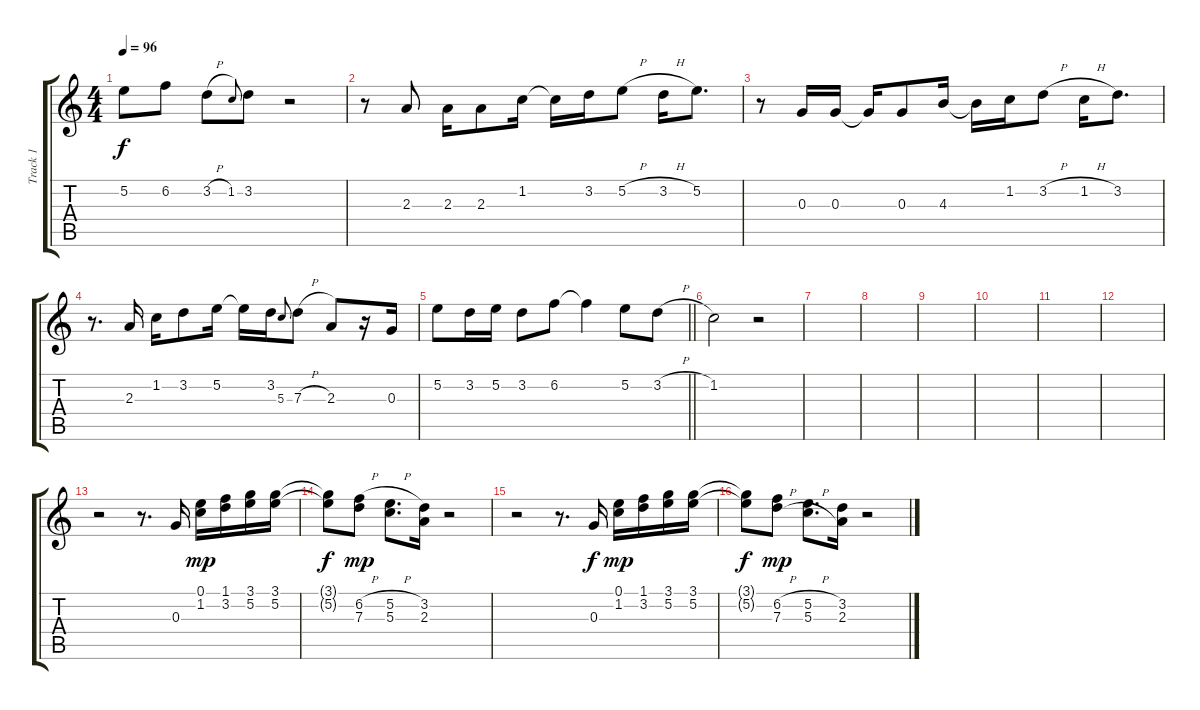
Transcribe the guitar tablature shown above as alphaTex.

\track ("Track 1" "Track 1") {instrument electricguitarjazz}
\staff {score tabs}
\tuning (E4 B3 G3 D3 A2 E2) {hide}
\ts (4 4)
\tempo 96
\clef g2
\ks c
5.2{t}.8{dy f} 6.2.8 3.2{h}.8 1.2.8{gr onbeat} 3.2.8 r.2 |
r.8 2.3.8 2.3.16 2.3.8 1.2.16 1.2{t}.16 3.2.16 5.2{h}.8 3.2{h}.16 5.2.8{d} |
r.8 0.3.16 0.3.16 0.3{t}.16 0.3.8 4.3.16 4.3{t}.16 1.2.16 3.2{h}.8 1.2{h}.16 3.2.8{d} |
r.8{d} 2.3.16 1.2.16 3.2.8 5.2.16 5.2{t}.16 3.2.16 5.3.8{gr onbeat} 7.3{h}.8 2.3.8 r.16 0.3.16 |
\barLineRight lightlight
5.2.8 3.2.16 5.2.16 3.2.8 6.2.8 6.2{t}.4 5.2.8 3.2{h}.8 |
1.2.2 r.2 |
|
|
|
|
|
|
r.2 r.8{d} 0.3.16 (0.1 1.2).16{dy mp} (1.1 3.2).16 (3.1 5.2).16 (3.1 5.2).16 |
(3.1{t} 5.2{t}).8{dy f} (6.2{h} 7.3).8{dy mp} (5.2{h} 5.3).8{d} (3.2 2.3).16 r.2 |
r.2 r.8{d} 0.3.16{dy f} (0.1 1.2).16{dy mp} (1.1 3.2).16 (3.1 5.2).16 (3.1 5.2).16 |
(3.1{t} 5.2{t}).8{dy f} (6.2{h} 7.3{h}).8{dy mp} (5.2{h} 5.3{h}).8{d} (3.2 2.3).16 r.2
